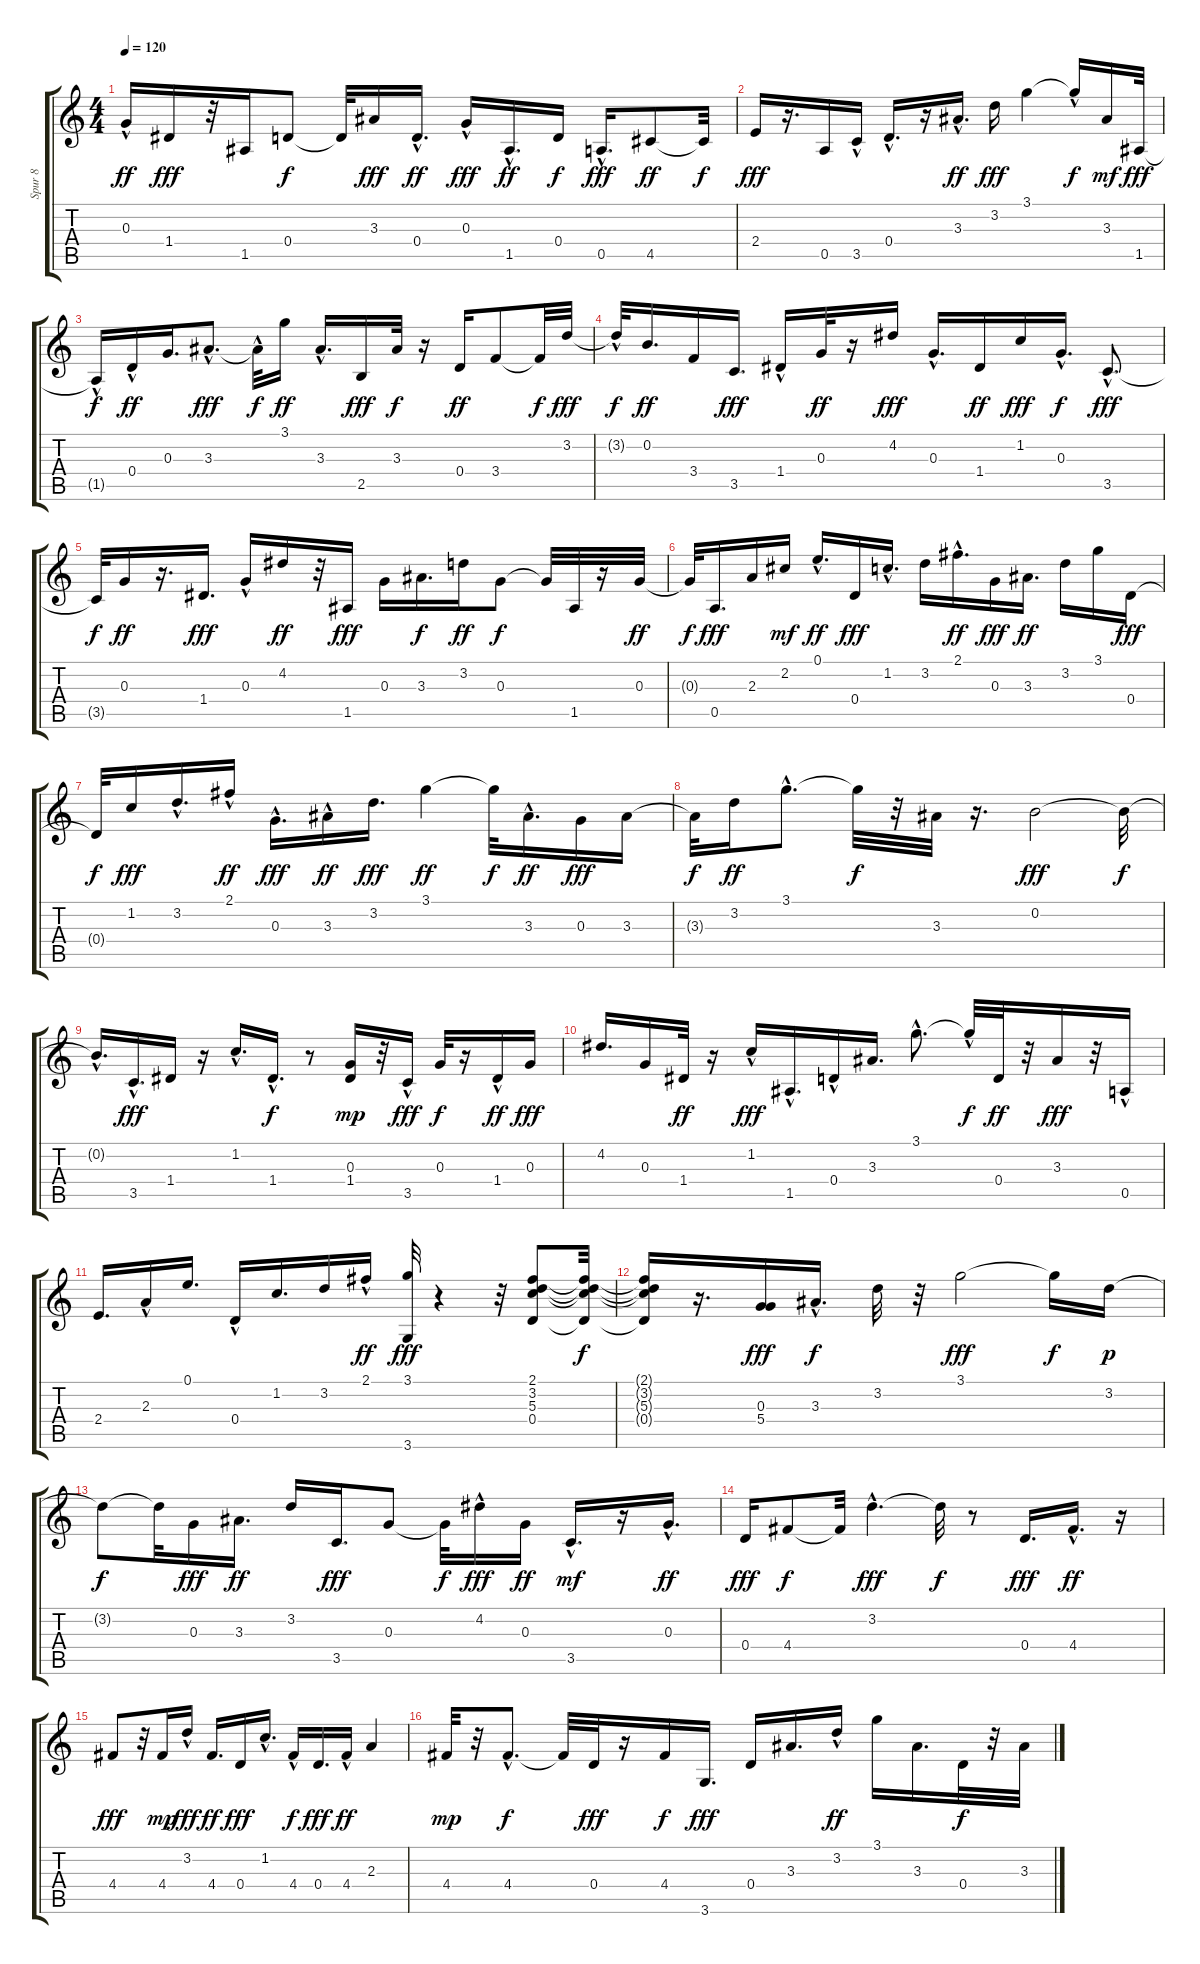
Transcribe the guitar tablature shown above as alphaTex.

\track ("Spur 8" "Spur 8") {instrument slapbass1}
\staff {score tabs}
\tuning (E4 B3 G3 D3 A2 E2) {hide}
\ts (4 4)
\tempo 120
\clef g2
\ks c
0.3{hac}.16{dy ff} 1.4.16{dy fff} r.32 1.5.16 0.4.8{dy f} 0.4{t}.32 3.3.16{dy fff} 0.4{hac}.16{d dy ff} 0.3{hac}.16{dy fff} 1.5{hac}.16{d dy ff} 0.4.16{dy f} 0.5{hac}.16{d dy fff} 4.5.8{dy ff} 4.5{t}.32{dy f} |
2.4.16{dy fff} r.16{d} 0.5.16 3.5{hac}.16 0.4{hac}.16{d} r.16 3.3{hac}.16{d dy ff} 3.2.16{dy fff} 3.1.4 3.1{hac t}.16{dy f} 3.3.16{dy mf} 1.5.32{dy fff} |
1.5{hac t}.16{dy f} 0.4{hac}.16{dy ff} 0.3.16{d} 3.3{hac}.8{d dy fff} 3.3{hac t}.32{dy f} 3.1.16{dy ff} 3.3{hac}.16{d} 2.5.16{dy fff} 3.3.32{dy f} r.16 0.4.16{dy ff} 3.4.8 3.4{t}.32{dy f} 3.2.32{dy fff} |
3.2{hac t}.32{dy f} 0.2.16{d dy ff} 3.4.16 3.5.16{d dy fff} 1.4{hac}.16 0.3.32{dy ff} r.16 4.2.16{dy fff} 0.3{hac}.16{d} 1.4.16{dy ff} 1.2.16{dy fff} 0.3{hac}.16{d dy f} 3.5{hac}.8{d dy fff} |
3.5{t}.32{dy f} 0.3.16{dy ff} r.16{d} 1.4.16{d dy fff} 0.3{hac}.16 4.2.16{dy ff} r.32 1.5.16{dy fff} 0.3.16 3.3.16{d dy f} 3.2.16{dy ff} 0.3.8{dy f} 0.3{t}.32 1.5.32 r.16 0.3.32{dy ff} |
0.3{t}.32{dy f} 0.5.16{d dy fff} 2.3.16 2.2.16{dy mf} 0.1{hac}.16{d dy ff} 0.4.16{dy fff} 1.2{hac}.16{d} 3.2.16 2.1{hac}.16{d dy ff} 0.3.16{dy fff} 3.3.16{d dy ff} 3.2.16 3.1.16 0.4.16{dy fff} |
0.4{t}.32{dy f} 1.2.16{dy fff} 3.2{hac}.16{d} 2.1{hac}.16{dy ff} 0.3{hac}.16{d dy fff} 3.3{hac}.16{dy ff} 3.2.16{d dy fff} 3.1.4{dy ff} 3.1{t}.32{dy f} 3.3{hac}.16{d dy ff} 0.3.16{dy fff} 3.3.16 |
3.3{t}.32{dy f} 3.2.16{dy ff} 3.1{hac}.8{d} 3.1{t}.32{dy f} r.32 3.3.32 r.16{d} 0.2.2{dy fff} 0.2{t}.32{dy f} |
0.2{hac t}.16{d} 3.5{hac}.16{d dy fff} 1.4.16 r.16 1.2{hac}.16{d} 1.4{hac}.16{d dy f} r.8 (0.3 1.4).16{dy mp} r.32 3.5{hac}.16{dy fff} 0.3.32{dy f} r.16 1.4{hac}.16{dy ff} 0.3.16{dy fff} |
4.2.16{d} 0.3.16 1.4.32{dy ff} r.16 1.2{hac}.16{dy fff} 1.5{hac}.16{d} 0.4{hac}.16 3.3.16{d} 3.1{hac}.8{d} 3.1{hac t}.32{dy f} 0.4.32{dy ff} r.32 3.3.16{dy fff} r.32 0.5{hac}.16 |
2.4.16{d} 2.3{hac}.16 0.1.16{d} 0.4{hac}.16 1.2.16{d} 3.2.16 2.1{hac}.16{dy ff} (3.1 3.6).32{dy fff} r.4 r.32 (2.1 3.2 5.3 0.4).8 (2.1{t} 3.2{t} 5.3{t} 0.4{t}).32{dy f} |
(2.1{t} 3.2{t} 5.3{t} 0.4{t}).16 r.16{d} (0.3 5.4).16{dy fff} 3.3{hac}.16{d dy f} 3.2.32 r.32 3.1.2{dy fff} 3.1{t}.16{dy f} 3.2.16{dy p} |
3.2{t}.8{dy f} 3.2{t}.32 0.3.16{dy fff} 3.3.16{d dy ff} 3.2.16 3.5.16{d dy fff} 0.3.8 0.3{t}.32{dy f} 4.2{hac}.16{dy fff} 0.3.16{dy ff} 3.5{hac}.16{d dy mf} r.16 0.3{hac}.16{d dy ff} |
0.4.16{dy fff} 4.4.8{dy f} 4.4{t}.32 3.2{hac}.4{d dy fff} 3.2{t}.32{dy f} r.8 0.4.16{d dy fff} 4.4{hac}.16{d dy ff} r.16 |
4.4.8{dy fff} r.32 4.4.16{dy mp} 3.2{hac}.16{dy fff} 4.4.16{d dy ff} 0.4.16{dy fff} 1.2{hac}.16{d} 4.4{hac}.16{dy f} 0.4.16{d dy fff} 4.4{hac}.16{dy ff} 2.3.4 |
4.4.32{dy mp} r.32 4.4{hac}.8{d dy f} 4.4{t}.32 0.4.32{dy fff} r.16 4.4.16{dy f} 3.6.16{d dy fff} 0.4.16 3.3.16{d} 3.2{hac}.16{dy ff} 3.1.16 3.3.16{d} 0.4.32{dy f} r.32 3.3.32
